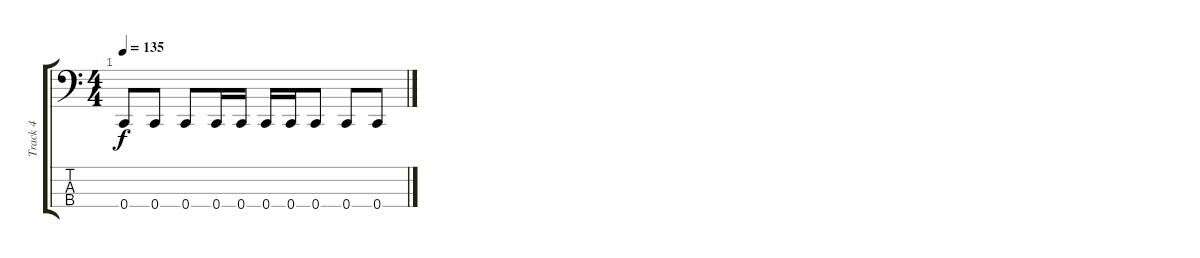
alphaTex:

\track ("Track 4" "Track 4") {instrument electricbasspick}
\staff {score tabs}
\tuning (F2 C2 G1 C1) {hide}
\ts (4 4)
\tempo 135
\clef f4
\ks c
0.4.8{dy f} 0.4.8 0.4.8 0.4.16 0.4.16 0.4.16 0.4.16 0.4.8 0.4.8 0.4.8
